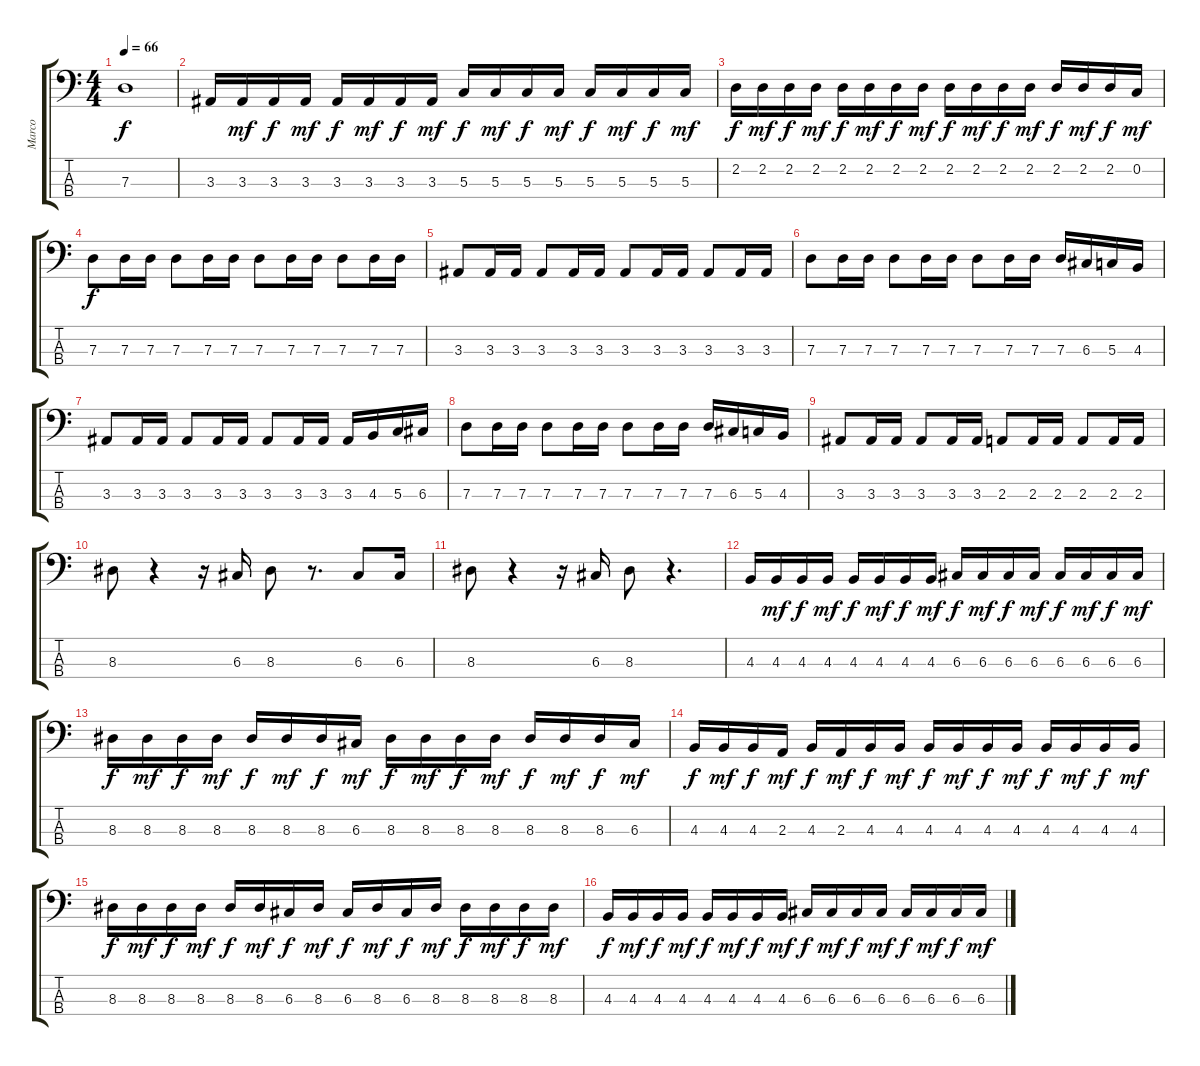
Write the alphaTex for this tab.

\track ("Marco" "Marco") {instrument electricbasspick}
\staff {score tabs}
\tuning (F2 C2 G1 D1) {hide}
\ts (4 4)
\tempo 66
\clef f4
\ks c
7.3.1{dy f} |
3.3.16 3.3.16{dy mf} 3.3.16{dy f} 3.3.16{dy mf} 3.3.16{dy f} 3.3.16{dy mf} 3.3.16{dy f} 3.3.16{dy mf} 5.3.16{dy f} 5.3.16{dy mf} 5.3.16{dy f} 5.3.16{dy mf} 5.3.16{dy f} 5.3.16{dy mf} 5.3.16{dy f} 5.3.16{dy mf} |
2.2.16{dy f} 2.2.16{dy mf} 2.2.16{dy f} 2.2.16{dy mf} 2.2.16{dy f} 2.2.16{dy mf} 2.2.16{dy f} 2.2.16{dy mf} 2.2.16{dy f} 2.2.16{dy mf} 2.2.16{dy f} 2.2.16{dy mf} 2.2.16{dy f} 2.2.16{dy mf} 2.2.16{dy f} 0.2.16{dy mf} |
7.3.8{dy f} 7.3.16 7.3.16 7.3.8 7.3.16 7.3.16 7.3.8 7.3.16 7.3.16 7.3.8 7.3.16 7.3.16 |
3.3.8 3.3.16 3.3.16 3.3.8 3.3.16 3.3.16 3.3.8 3.3.16 3.3.16 3.3.8 3.3.16 3.3.16 |
7.3.8 7.3.16 7.3.16 7.3.8 7.3.16 7.3.16 7.3.8 7.3.16 7.3.16 7.3.16 6.3.16 5.3.16 4.3.16 |
3.3.8 3.3.16 3.3.16 3.3.8 3.3.16 3.3.16 3.3.8 3.3.16 3.3.16 3.3.16 4.3.16 5.3.16 6.3.16 |
7.3.8 7.3.16 7.3.16 7.3.8 7.3.16 7.3.16 7.3.8 7.3.16 7.3.16 7.3.16 6.3.16 5.3.16 4.3.16 |
3.3.8 3.3.16 3.3.16 3.3.8 3.3.16 3.3.16 2.3.8 2.3.16 2.3.16 2.3.8 2.3.16 2.3.16 |
8.3.8 r.4 r.16 6.3.16 8.3.8 r.8{d} 6.3.8 6.3.16 |
8.3.8 r.4 r.16 6.3.16 8.3.8 r.4{d} |
4.3.16 4.3.16{dy mf} 4.3.16{dy f} 4.3.16{dy mf} 4.3.16{dy f} 4.3.16{dy mf} 4.3.16{dy f} 4.3.16{dy mf} 6.3.16{dy f} 6.3.16{dy mf} 6.3.16{dy f} 6.3.16{dy mf} 6.3.16{dy f} 6.3.16{dy mf} 6.3.16{dy f} 6.3.16{dy mf} |
8.3.16{dy f} 8.3.16{dy mf} 8.3.16{dy f} 8.3.16{dy mf} 8.3.16{dy f} 8.3.16{dy mf} 8.3.16{dy f} 6.3.16{dy mf} 8.3.16{dy f} 8.3.16{dy mf} 8.3.16{dy f} 8.3.16{dy mf} 8.3.16{dy f} 8.3.16{dy mf} 8.3.16{dy f} 6.3.16{dy mf} |
4.3.16{dy f} 4.3.16{dy mf} 4.3.16{dy f} 2.3.16{dy mf} 4.3.16{dy f} 2.3.16{dy mf} 4.3.16{dy f} 4.3.16{dy mf} 4.3.16{dy f} 4.3.16{dy mf} 4.3.16{dy f} 4.3.16{dy mf} 4.3.16{dy f} 4.3.16{dy mf} 4.3.16{dy f} 4.3.16{dy mf} |
8.3.16{dy f} 8.3.16{dy mf} 8.3.16{dy f} 8.3.16{dy mf} 8.3.16{dy f} 8.3.16{dy mf} 6.3.16{dy f} 8.3.16{dy mf} 6.3.16{dy f} 8.3.16{dy mf} 6.3.16{dy f} 8.3.16{dy mf} 8.3.16{dy f} 8.3.16{dy mf} 8.3.16{dy f} 8.3.16{dy mf} |
4.3.16{dy f} 4.3.16{dy mf} 4.3.16{dy f} 4.3.16{dy mf} 4.3.16{dy f} 4.3.16{dy mf} 4.3.16{dy f} 4.3.16{dy mf} 6.3.16{dy f} 6.3.16{dy mf} 6.3.16{dy f} 6.3.16{dy mf} 6.3.16{dy f} 6.3.16{dy mf} 6.3.16{dy f} 6.3.16{dy mf}
